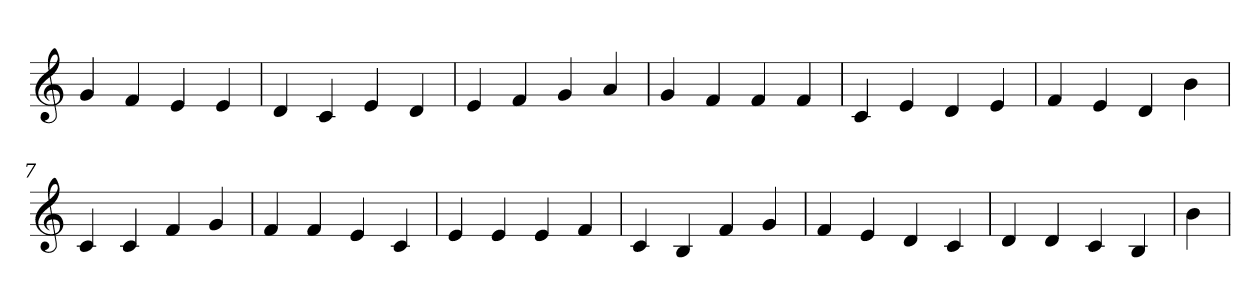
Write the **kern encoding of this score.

**kern
*part1
*staff1
*clefG2
=1
4g
4f
4e
4e
=2
4d
4c
4e
4d
=3
4e
4f
4g
4a
=4
4g
4f
4f
4f
=5
4c
4e
4d
4e
=6
4f
4e
4d
4b
=7
4c
4c
4f
4g
=8
4f
4f
4e
4c
=9
4e
4e
4e
4f
=10
4c
4B
4f
4g
=11
4f
4e
4d
4c
=12
4d
4d
4c
4B
=13
4b
=
*-
